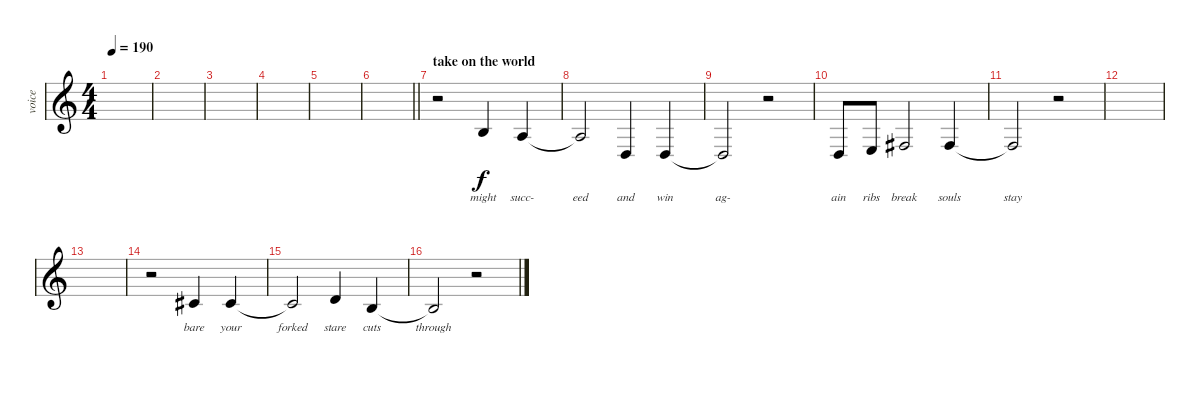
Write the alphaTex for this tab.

\track ("voice" "voice") {instrument lead2sawtooth}
\staff {score}
\tuning (E4 B3 G3 D3 A2 E2) {hide}
\ts (4 4)
\tempo 190
\clef g2
\ks c
|
|
|
|
|
\barLineRight lightlight
|
\section ("" "take on the world")
r.2 0.2.4{lyrics (0 "might") lyrics (1 "") lyrics (2 "") lyrics (3 "") lyrics (4 "")} 2.3.4{lyrics (0 "succ-") lyrics (1 "") lyrics (2 "") lyrics (3 "") lyrics (4 "")} |
2.3{t}.2{lyrics (0 "eed") lyrics (1 "") lyrics (2 "") lyrics (3 "") lyrics (4 "")} 0.4.4{lyrics (0 "and") lyrics (1 "") lyrics (2 "") lyrics (3 "") lyrics (4 "")} 0.4.4{lyrics (0 "win") lyrics (1 "") lyrics (2 "") lyrics (3 "") lyrics (4 "")} |
0.4{t}.2{lyrics (0 "ag-") lyrics (1 "") lyrics (2 "") lyrics (3 "") lyrics (4 "")} r.2 |
0.4.8{lyrics (0 "ain") lyrics (1 "") lyrics (2 "") lyrics (3 "") lyrics (4 "")} 2.4.8{lyrics (0 "ribs") lyrics (1 "") lyrics (2 "") lyrics (3 "") lyrics (4 "")} 4.4.2{lyrics (0 "break") lyrics (1 "") lyrics (2 "") lyrics (3 "") lyrics (4 "")} 4.4.4{lyrics (0 "souls") lyrics (1 "") lyrics (2 "") lyrics (3 "") lyrics (4 "")} |
4.4{t}.2{lyrics (0 "stay") lyrics (1 "") lyrics (2 "") lyrics (3 "") lyrics (4 "")} r.2 |
|
|
r.2 2.2.4{lyrics (0 "bare") lyrics (1 "") lyrics (2 "") lyrics (3 "") lyrics (4 "")} 2.2.4{lyrics (0 "your") lyrics (1 "") lyrics (2 "") lyrics (3 "") lyrics (4 "")} |
2.2{t}.2{lyrics (0 "forked") lyrics (1 "") lyrics (2 "") lyrics (3 "") lyrics (4 "")} 3.2.4{lyrics (0 "stare") lyrics (1 "") lyrics (2 "") lyrics (3 "") lyrics (4 "")} 0.2.4{lyrics (0 "cuts") lyrics (1 "") lyrics (2 "") lyrics (3 "") lyrics (4 "")} |
0.2{t}.2{lyrics (0 "through") lyrics (1 "") lyrics (2 "") lyrics (3 "") lyrics (4 "")} r.2
